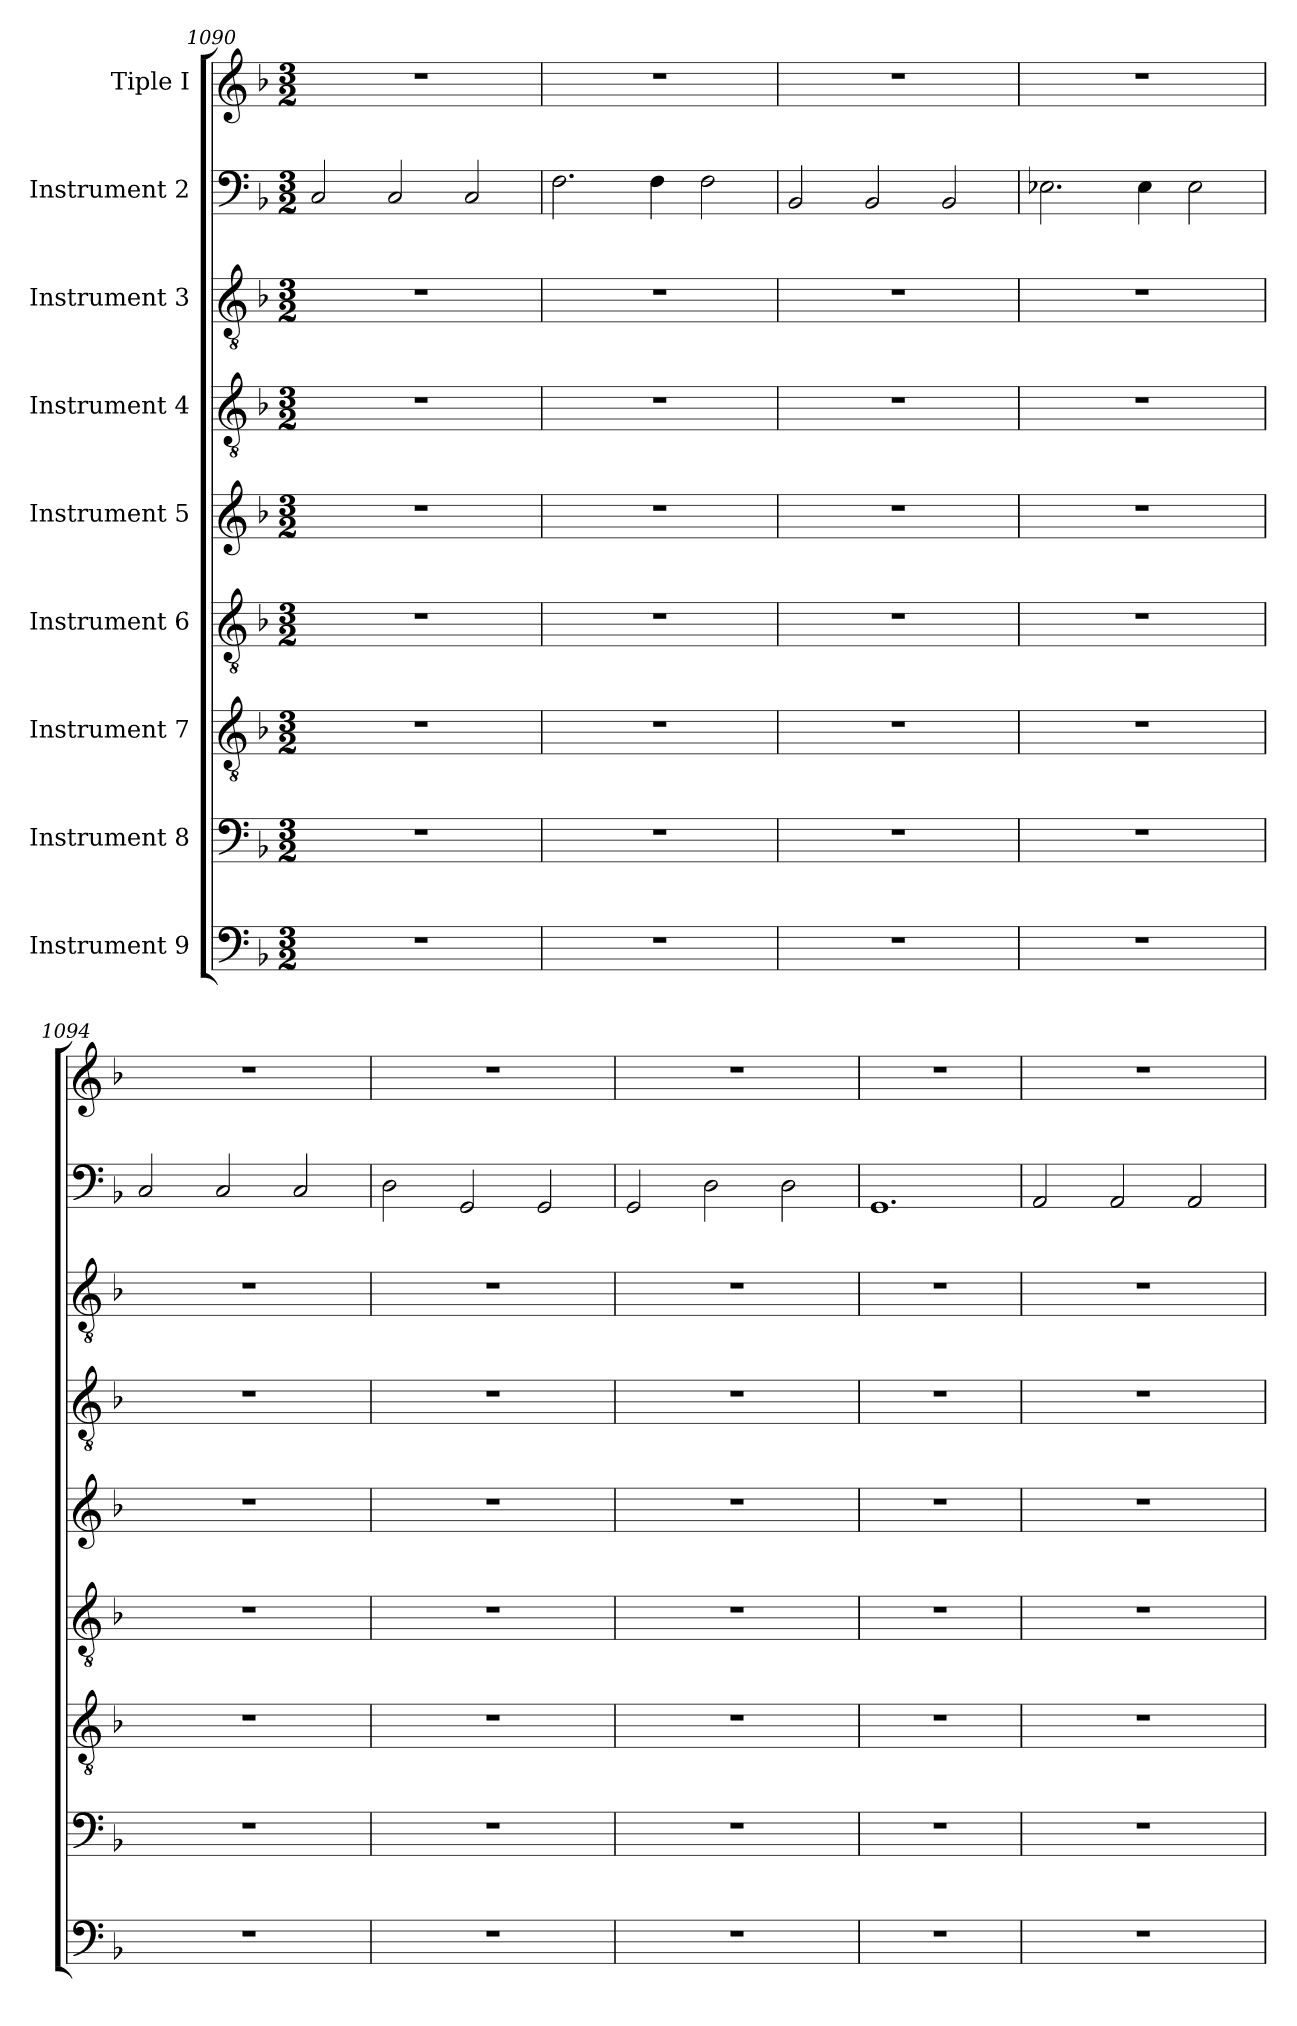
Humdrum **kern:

**kern	**kern	**kern	**kern	**kern	**kern	**kern	**kern	**text	**kern
*part9	*part8	*part7	*part6	*part5	*part4	*part3	*part2	*part2	*part1
*staff9	*staff8	*staff7	*staff6	*staff5	*staff4	*staff3	*staff2	*staff2	*staff1
*I"Instrument 9	*I"Instrument 8	*I"Instrument 7	*I"Instrument 6	*I"Instrument 5	*I"Instrument 4	*I"Instrument 3	*I"Instrument 2	*	*I"Tiple I
*clefF4	*clefF4	*clefGv2	*clefGv2	*clefG2	*clefGv2	*clefGv2	*clefF4	*	*clefG2
*k[b-]	*k[b-]	*k[b-]	*k[b-]	*k[b-]	*k[b-]	*k[b-]	*k[b-]	*	*k[b-]
*F:	*F:	*F:	*F:	*F:	*F:	*F:	*F:	*	*F:
*M3/2	*M3/2	*M3/2	*M3/2	*M3/2	*M3/2	*M3/2	*M3/2	*	*M3/2
=1090	=1090	=1090	=1090	=1090	=1090	=1090	=1090	=1090	=1090
!	!	!	!	!	!	!	!	!LO:LY:b:cj	!
1.r	1.r	1.r	1.r	1.r	1.r	1.r	2C/	.	1.r
!	!	!	!	!	!	!	!	!LO:LY:b:cj	!
.	.	.	.	.	.	.	2C/	.	.
!	!	!	!	!	!	!	!	!LO:LY:b:cj	!
.	.	.	.	.	.	.	2C/	.	.
=1091	=1091	=1091	=1091	=1091	=1091	=1091	=1091	=1091	=1091
!	!	!	!	!	!	!	!	!LO:LY:b:cj	!
1.r	1.r	1.r	1.r	1.r	1.r	1.r	2.F\	.	1.r
!	!	!	!	!	!	!	!	!LO:LY:b:cj	!
.	.	.	.	.	.	.	4F\	.	.
!	!	!	!	!	!	!	!	!LO:LY:b:cj	!
.	.	.	.	.	.	.	2F\	.	.
=1092	=1092	=1092	=1092	=1092	=1092	=1092	=1092	=1092	=1092
!	!	!	!	!	!	!	!	!LO:LY:b:cj	!
1.r	1.r	1.r	1.r	1.r	1.r	1.r	2BB-/	.	1.r
!	!	!	!	!	!	!	!	!LO:LY:b:cj	!
.	.	.	.	.	.	.	2BB-/	.	.
!	!	!	!	!	!	!	!	!LO:LY:b:cj	!
.	.	.	.	.	.	.	2BB-/	.	.
=1093	=1093	=1093	=1093	=1093	=1093	=1093	=1093	=1093	=1093
!	!	!	!	!	!	!	!	!LO:LY:b:cj	!
1.r	1.r	1.r	1.r	1.r	1.r	1.r	2.E-X\	.	1.r
!	!	!	!	!	!	!	!	!LO:LY:b:cj	!
.	.	.	.	.	.	.	4E-\	.	.
!	!	!	!	!	!	!	!	!LO:LY:b:cj	!
.	.	.	.	.	.	.	2E-\	.	.
=1094	=1094	=1094	=1094	=1094	=1094	=1094	=1094	=1094	=1094
!	!	!	!	!	!	!	!	!LO:LY:b:cj	!
1.r	1.r	1.r	1.r	1.r	1.r	1.r	2C/	.	1.r
!	!	!	!	!	!	!	!	!LO:LY:b:cj	!
.	.	.	.	.	.	.	2C/	.	.
!	!	!	!	!	!	!	!	!LO:LY:b:cj	!
.	.	.	.	.	.	.	2C/	.	.
=1095	=1095	=1095	=1095	=1095	=1095	=1095	=1095	=1095	=1095
!	!	!	!	!	!	!	!	!LO:LY:b:cj	!
1.r	1.r	1.r	1.r	1.r	1.r	1.r	2D\	.	1.r
!	!	!	!	!	!	!	!	!LO:LY:b:cj	!
.	.	.	.	.	.	.	2GG/	.	.
!	!	!	!	!	!	!	!	!LO:LY:b:cj	!
.	.	.	.	.	.	.	2GG/	.	.
!!LO:LB:g=z
=1096	=1096	=1096	=1096	=1096	=1096	=1096	=1096	=1096	=1096
!	!	!	!	!	!	!	!	!LO:LY:b:cj	!
1.r	1.r	1.r	1.r	1.r	1.r	1.r	2GG/	.	1.r
!	!	!	!	!	!	!	!	!LO:LY:b:cj	!
.	.	.	.	.	.	.	2D\	.	.
!	!	!	!	!	!	!	!	!LO:LY:b:cj	!
.	.	.	.	.	.	.	2D\	.	.
=1097	=1097	=1097	=1097	=1097	=1097	=1097	=1097	=1097	=1097
!	!	!	!	!	!	!	!	!LO:LY:b:cj	!
1.r	1.r	1.r	1.r	1.r	1.r	1.r	1.GG	.	1.r
=1098	=1098	=1098	=1098	=1098	=1098	=1098	=1098	=1098	=1098
!	!	!	!	!	!	!	!	!LO:LY:b:cj	!
1.r	1.r	1.r	1.r	1.r	1.r	1.r	2AA/	.	1.r
!	!	!	!	!	!	!	!	!LO:LY:b:cj	!
.	.	.	.	.	.	.	2AA/	.	.
!	!	!	!	!	!	!	!	!LO:LY:b:cj	!
.	.	.	.	.	.	.	2AA/	.	.
=	=	=	=	=	=	=	=	=	=
*-	*-	*-	*-	*-	*-	*-	*-	*-	*-
